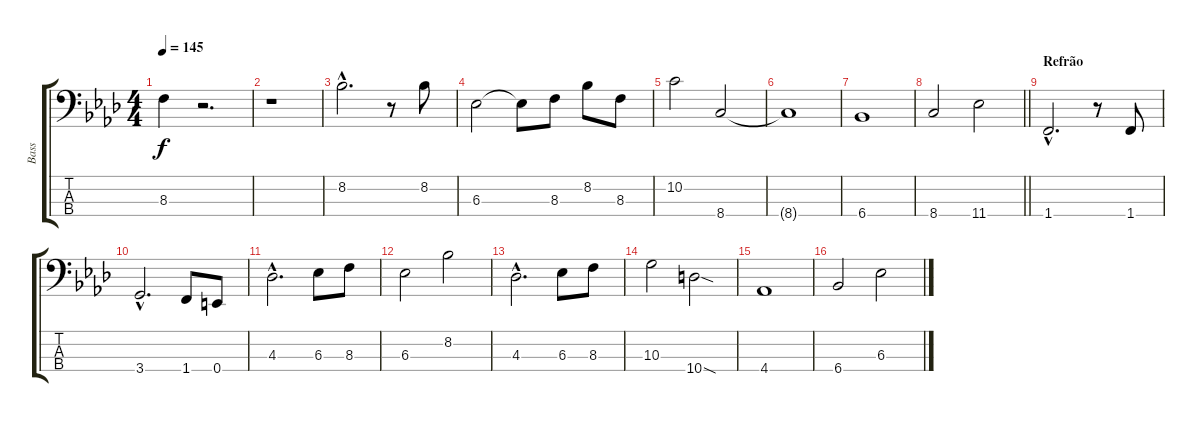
\track ("Bass" "Bass") {instrument electricbassfinger}
\staff {score tabs}
\tuning (G2 D2 A1 E1) {hide}
\ts (4 4)
\tempo 145
\clef f4
\ks ab
8.3.4{dy f} r.2{d} |
r.1 |
8.2{hac}.2{d} r.8 8.2.8 |
6.3.2 6.3{t}.8 8.3.8 8.2.8 8.3.8 |
10.2.2 8.4.2 |
8.4{t}.1 |
6.4.1 |
\barLineRight lightlight
8.4.2 11.4.2 |
\section ("" "Refrão")
1.4{hac}.2{d} r.8 1.4.8 |
3.4{hac}.2{d} 1.4.8 0.4.8 |
4.3{hac}.2{d} 6.3.8 8.3.8 |
6.3.2 8.2.2 |
4.3{hac}.2{d} 6.3.8 8.3.8 |
10.3.2 10.4{sod}.2 |
4.4.1 |
6.4.2 6.3.2
